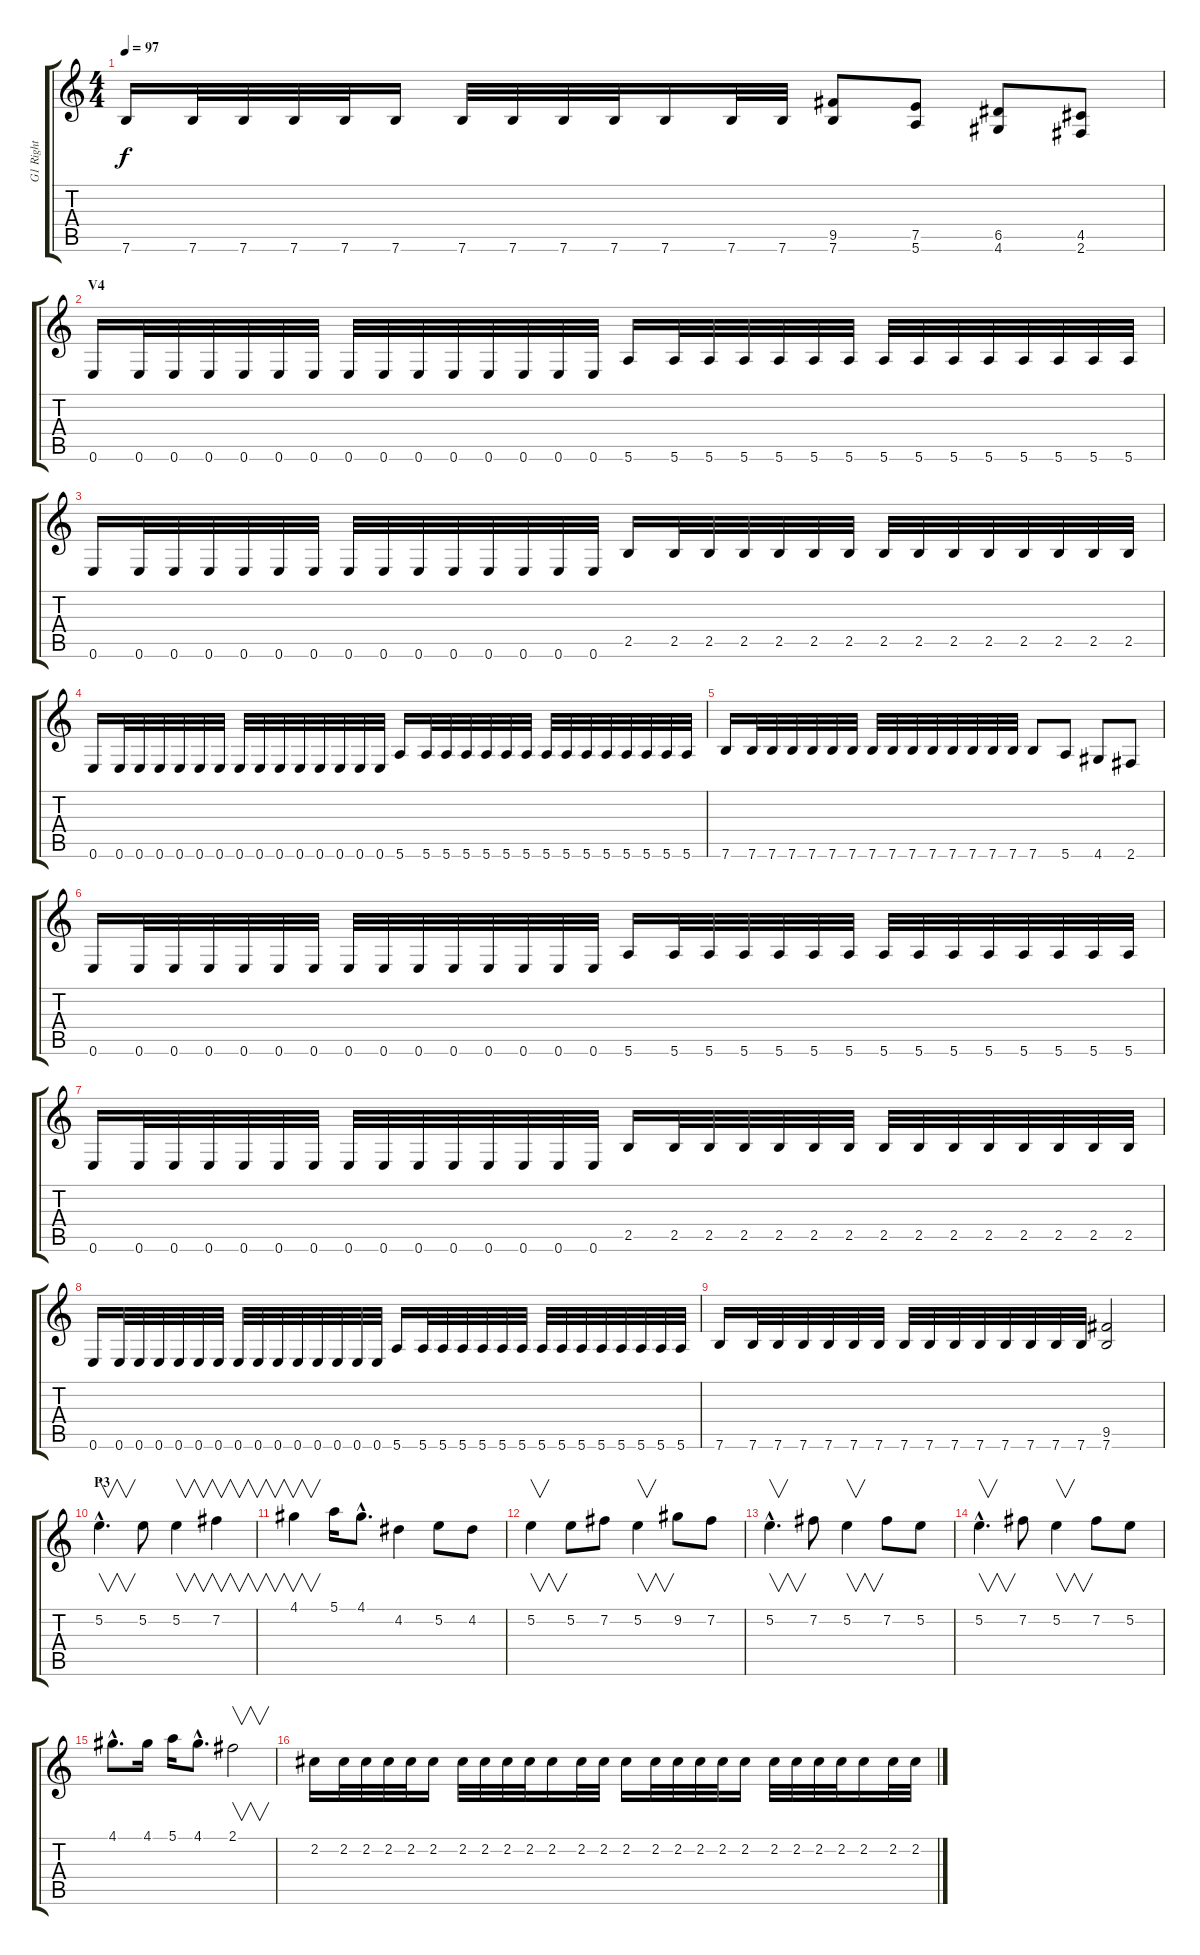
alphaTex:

\track ("G1 Right" "G1 Right") {instrument distortionguitar}
\staff {score tabs}
\tuning (E4 B3 G3 D3 A2 E2) {hide}
\ts (4 4)
\tempo 97
\clef g2
\ks c
7.6.16{dy f} 7.6.32 7.6.32 7.6.32 7.6.32 7.6.16 7.6.32 7.6.32 7.6.32 7.6.32 7.6.16 7.6.32 7.6.32 (9.5 7.6).8 (7.5 5.6).8 (6.5 4.6).8 (4.5 2.6).8 |
\section ("" "V4")
0.6.16{volume 10 instrument distortionguitar} 0.6.32 0.6.32 0.6.32 0.6.32 0.6.32 0.6.32 0.6.32 0.6.32 0.6.32 0.6.32 0.6.32 0.6.32 0.6.32 0.6.32 5.6.16 5.6.32 5.6.32 5.6.32 5.6.32 5.6.32 5.6.32 5.6.32 5.6.32 5.6.32 5.6.32 5.6.32 5.6.32 5.6.32 5.6.32 |
0.6.16 0.6.32 0.6.32 0.6.32 0.6.32 0.6.32 0.6.32 0.6.32 0.6.32 0.6.32 0.6.32 0.6.32 0.6.32 0.6.32 0.6.32 2.5.16 2.5.32 2.5.32 2.5.32 2.5.32 2.5.32 2.5.32 2.5.32 2.5.32 2.5.32 2.5.32 2.5.32 2.5.32 2.5.32 2.5.32 |
0.6.16 0.6.32 0.6.32 0.6.32 0.6.32 0.6.32 0.6.32 0.6.32 0.6.32 0.6.32 0.6.32 0.6.32 0.6.32 0.6.32 0.6.32 5.6.16 5.6.32 5.6.32 5.6.32 5.6.32 5.6.32 5.6.32 5.6.32 5.6.32 5.6.32 5.6.32 5.6.32 5.6.32 5.6.32 5.6.32 |
7.6.16 7.6.32 7.6.32 7.6.32 7.6.32 7.6.32 7.6.32 7.6.32 7.6.32 7.6.32 7.6.32 7.6.32 7.6.32 7.6.32 7.6.32 7.6.8 5.6.8 4.6.8 2.6.8 |
0.6.16 0.6.32 0.6.32 0.6.32 0.6.32 0.6.32 0.6.32 0.6.32 0.6.32 0.6.32 0.6.32 0.6.32 0.6.32 0.6.32 0.6.32 5.6.16 5.6.32 5.6.32 5.6.32 5.6.32 5.6.32 5.6.32 5.6.32 5.6.32 5.6.32 5.6.32 5.6.32 5.6.32 5.6.32 5.6.32 |
0.6.16 0.6.32 0.6.32 0.6.32 0.6.32 0.6.32 0.6.32 0.6.32 0.6.32 0.6.32 0.6.32 0.6.32 0.6.32 0.6.32 0.6.32 2.5.16 2.5.32 2.5.32 2.5.32 2.5.32 2.5.32 2.5.32 2.5.32 2.5.32 2.5.32 2.5.32 2.5.32 2.5.32 2.5.32 2.5.32 |
0.6.16 0.6.32 0.6.32 0.6.32 0.6.32 0.6.32 0.6.32 0.6.32 0.6.32 0.6.32 0.6.32 0.6.32 0.6.32 0.6.32 0.6.32 5.6.16 5.6.32 5.6.32 5.6.32 5.6.32 5.6.32 5.6.32 5.6.32 5.6.32 5.6.32 5.6.32 5.6.32 5.6.32 5.6.32 5.6.32 |
7.6.16 7.6.32 7.6.32 7.6.32 7.6.32 7.6.32 7.6.32 7.6.32 7.6.32 7.6.32 7.6.32 7.6.32 7.6.32 7.6.32 7.6.32 (9.5 7.6).2 |
\section ("" "P3")
5.2{hac}.4{v d} 5.2.8 5.2.4{v} 7.2.4{v} |
4.1.4{v} 5.1.16 4.1{hac}.8{d} 4.2.4 5.2.8 4.2.8 |
5.2.4{v} 5.2.8 7.2.8 5.2.4{v} 9.2.8 7.2.8 |
5.2{hac}.4{v d} 7.2.8 5.2.4{v} 7.2.8 5.2.8 |
5.2{hac}.4{v d} 7.2.8 5.2.4{v} 7.2.8 5.2.8 |
4.1{hac}.8{d} 4.1.16 5.1.16 4.1{hac}.8{d} 2.1.2{v} |
2.2.16 2.2.32 2.2.32 2.2.32 2.2.32 2.2.16 2.2.32 2.2.32 2.2.32 2.2.32 2.2.16 2.2.32 2.2.32 2.2.16 2.2.32 2.2.32 2.2.32 2.2.32 2.2.16 2.2.32 2.2.32 2.2.32 2.2.32 2.2.16 2.2.32 2.2.32
